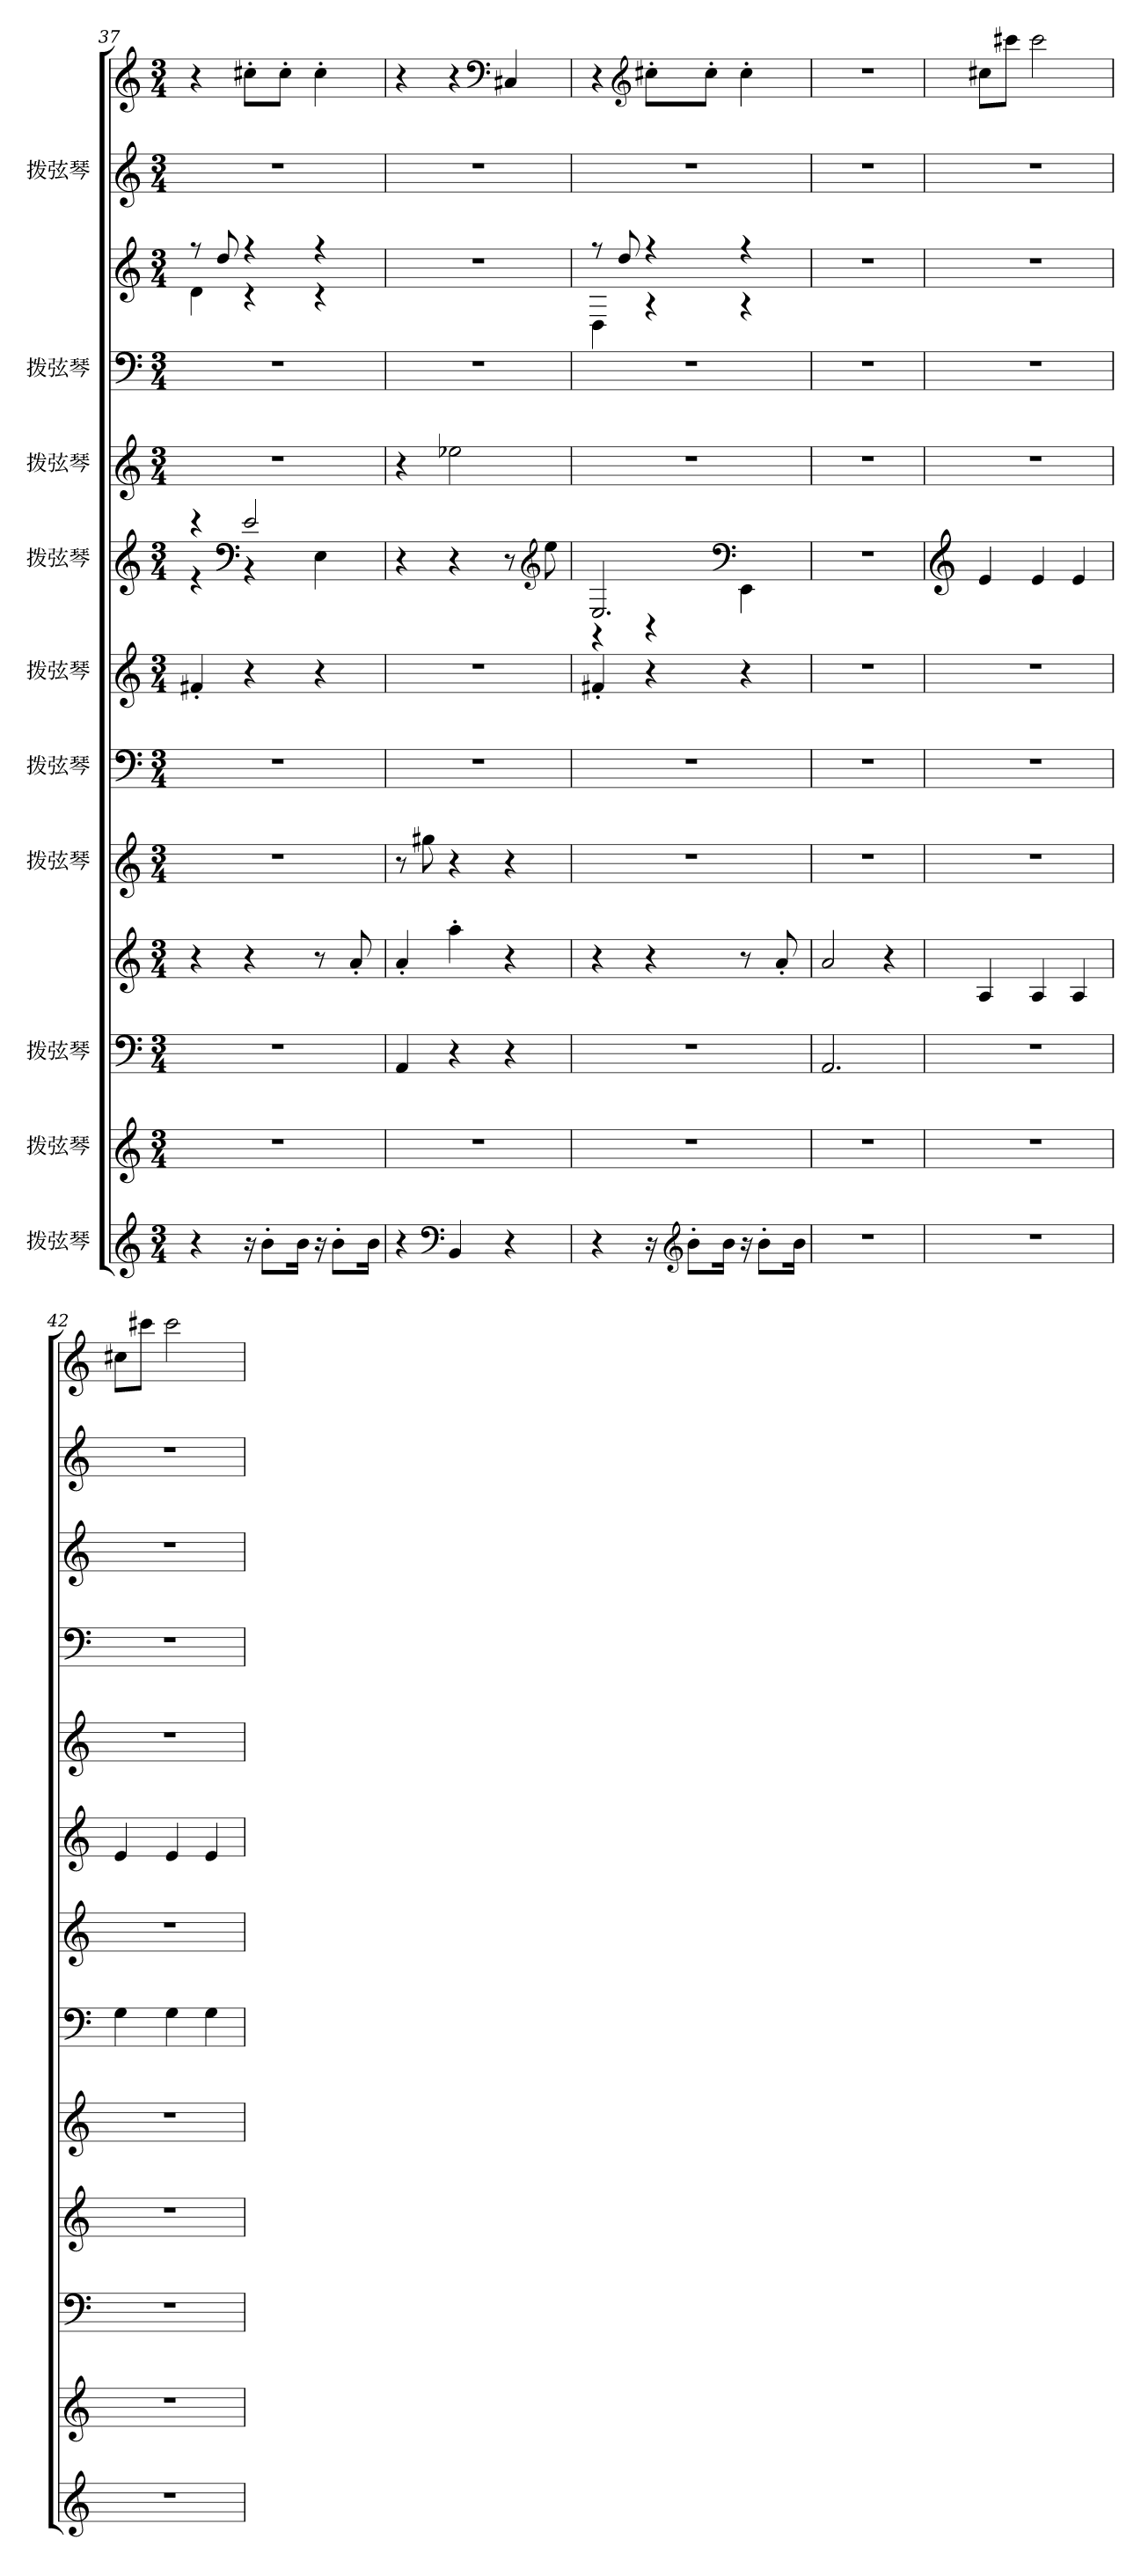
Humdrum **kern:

**kern	**kern	**kern	**kern	**kern	**kern	**kern	**kern	**kern	**kern	**kern	**kern	**kern
*part10	*part9	*part8	*part8	*part7	*part6	*part5	*part4	*part3	*part2	*part2	*part1	*part1
*staff13	*staff12	*staff11	*staff10	*staff9	*staff8	*staff7	*staff6	*staff5	*staff4	*staff3	*staff2	*staff1
*I"拨弦琴	*I"拨弦琴	*I"拨弦琴	*	*I"拨弦琴	*I"拨弦琴	*I"拨弦琴	*I"拨弦琴	*I"拨弦琴	*I"拨弦琴	*	*I"拨弦琴	*
*clefG2	*clefG2	*clefF4	*clefG2	*clefG2	*clefF4	*clefG2	*clefG2	*clefG2	*clefF4	*clefG2	*clefG2	*clefG2
*k[]	*k[]	*k[]	*k[]	*k[]	*k[]	*k[]	*k[]	*k[]	*k[]	*k[]	*k[]	*k[]
*M3/4	*M3/4	*M3/4	*M3/4	*M3/4	*M3/4	*M3/4	*M3/4	*M3/4	*M3/4	*M3/4	*M3/4	*M3/4
=37	=37	=37	=37	=37	=37	=37	=37	=37	=37	=37	=37	=37
*	*	*	*	*	*	*	*^	*	*	*^	*	*
4r	2.r	2.r	4r	2.r	2.r	4f#X'/	4r	4r	2.r	2.r	8r	4d\	2.r	4r
.	.	.	.	.	.	.	.	.	.	.	8dd/	.	.	.
*	*	*	*	*	*	*	*clefF4	*	*	*	*	*	*	*
16r	.	.	4r	.	.	4r	2e/	4r	.	.	4r	4r	.	8cc#X'\L
8b'\L	.	.	.	.	.	.	.	.	.	.	.	.	.	.
.	.	.	.	.	.	.	.	.	.	.	.	.	.	8cc#'\J
16b\Jk	.	.	.	.	.	.	.	.	.	.	.	.	.	.
16r	.	.	8r	.	.	4r	.	4E\	.	.	4r	4r	.	4cc#'\
8b'\L	.	.	.	.	.	.	.	.	.	.	.	.	.	.
.	.	.	8a'/	.	.	.	.	.	.	.	.	.	.	.
16b\Jk	.	.	.	.	.	.	.	.	.	.	.	.	.	.
*	*	*	*	*	*	*	*v	*v	*	*	*v	*v	*	*
=38	=38	=38	=38	=38	=38	=38	=38	=38	=38	=38	=38	=38
4r	2.r	4AA/	4a'/	8r	2.r	2.r	4r	4r	2.r	2.r	2.r	4r
.	.	.	.	8gg#X\	.	.	.	.	.	.	.	.
*clefF4	*	*	*	*	*	*	*	*	*	*	*	*
4BB/	.	4r	4aa'\	4r	.	.	4r	2ee-X\	.	.	.	4r
*	*	*	*	*	*	*	*	*	*	*	*	*clefF4
4r	.	4r	4r	4r	.	.	8r	.	.	.	.	4C#X/
*	*	*	*	*	*	*	*clefG2	*	*	*	*	*
.	.	.	.	.	.	.	8ee\	.	.	.	.	.
!!LO:PB:g=z
=39	=39	=39	=39	=39	=39	=39	=39	=39	=39	=39	=39	=39
*	*	*	*	*	*	*	*^	*	*	*^	*	*
4r	2.r	2.r	4r	2.r	2.r	4f#X'/	2.E/	4r	2.r	2.r	8r	4D\	2.r	4r
.	.	.	.	.	.	.	.	.	.	.	8dd/	.	.	.
*	*	*	*	*	*	*	*	*	*	*	*	*	*	*clefG2
16r	.	.	4r	.	.	4r	.	4r	.	.	4r	4r	.	8cc#X'\L
*clefG2	*	*	*	*	*	*	*	*	*	*	*	*	*	*
8b'\L	.	.	.	.	.	.	.	.	.	.	.	.	.	.
.	.	.	.	.	.	.	.	.	.	.	.	.	.	8cc#'\J
16b\Jk	.	.	.	.	.	.	.	.	.	.	.	.	.	.
*	*	*	*	*	*	*	*clefF4	*	*	*	*	*	*	*
16r	.	.	8r	.	.	4r	.	4EE\	.	.	4r	4r	.	4cc#'\
8b'\L	.	.	.	.	.	.	.	.	.	.	.	.	.	.
.	.	.	8a'/	.	.	.	.	.	.	.	.	.	.	.
16b\Jk	.	.	.	.	.	.	.	.	.	.	.	.	.	.
*	*	*	*	*	*	*	*v	*v	*	*	*v	*v	*	*
=40	=40	=40	=40	=40	=40	=40	=40	=40	=40	=40	=40	=40
2.r	2.r	2.AA/	2a/	2.r	2.r	2.r	2.r	2.r	2.r	2.r	2.r	2.r
.	.	.	4r	.	.	.	.	.	.	.	.	.
=41	=41	=41	=41	=41	=41	=41	=41	=41	=41	=41	=41	=41
*	*	*	*	*	*	*	*clefG2	*	*	*	*	*
2.r	2.r	2.r	4A/	2.r	2.r	2.r	4e/	2.r	2.r	2.r	2.r	8cc#X\L
.	.	.	.	.	.	.	.	.	.	.	.	8ccc#X\J
.	.	.	4A/	.	.	.	4e/	.	.	.	.	2ccc#\
.	.	.	4A/	.	.	.	4e/	.	.	.	.	.
=42	=42	=42	=42	=42	=42	=42	=42	=42	=42	=42	=42	=42
2.r	2.r	2.r	2.r	2.r	4G\	2.r	4e/	2.r	2.r	2.r	2.r	8cc#X\L
.	.	.	.	.	.	.	.	.	.	.	.	8ccc#X\J
.	.	.	.	.	4G\	.	4e/	.	.	.	.	2ccc#\
.	.	.	.	.	4G\	.	4e/	.	.	.	.	.
=	=	=	=	=	=	=	=	=	=	=	=	=
*-	*-	*-	*-	*-	*-	*-	*-	*-	*-	*-	*-	*-
